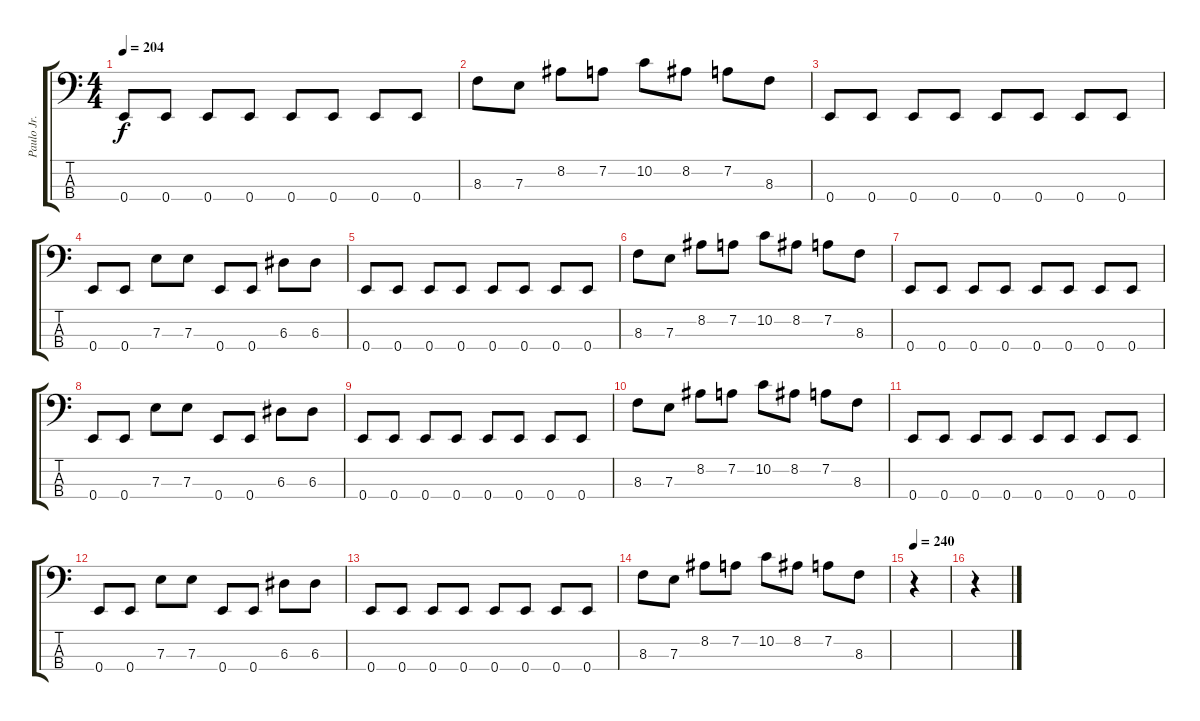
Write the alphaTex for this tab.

\track ("Paulo Jr." "Paulo Jr.") {instrument electricbasspick}
\staff {score tabs}
\tuning (G2 D2 A1 E1) {hide}
\ts (4 4)
\tempo 204
\clef f4
\ks c
0.4.8{dy f} 0.4.8 0.4.8 0.4.8 0.4.8 0.4.8 0.4.8 0.4.8 |
8.3.8 7.3.8 8.2.8 7.2.8 10.2.8 8.2.8 7.2.8 8.3.8 |
0.4.8 0.4.8 0.4.8 0.4.8 0.4.8 0.4.8 0.4.8 0.4.8 |
0.4.8 0.4.8 7.3.8 7.3.8 0.4.8 0.4.8 6.3.8 6.3.8 |
0.4.8 0.4.8 0.4.8 0.4.8 0.4.8 0.4.8 0.4.8 0.4.8 |
8.3.8 7.3.8 8.2.8 7.2.8 10.2.8 8.2.8 7.2.8 8.3.8 |
0.4.8 0.4.8 0.4.8 0.4.8 0.4.8 0.4.8 0.4.8 0.4.8 |
0.4.8 0.4.8 7.3.8 7.3.8 0.4.8 0.4.8 6.3.8 6.3.8 |
0.4.8 0.4.8 0.4.8 0.4.8 0.4.8 0.4.8 0.4.8 0.4.8 |
8.3.8 7.3.8 8.2.8 7.2.8 10.2.8 8.2.8 7.2.8 8.3.8 |
0.4.8 0.4.8 0.4.8 0.4.8 0.4.8 0.4.8 0.4.8 0.4.8 |
0.4.8 0.4.8 7.3.8 7.3.8 0.4.8 0.4.8 6.3.8 6.3.8 |
0.4.8 0.4.8 0.4.8 0.4.8 0.4.8 0.4.8 0.4.8 0.4.8 |
8.3.8 7.3.8 8.2.8 7.2.8 10.2.8 8.2.8 7.2.8 8.3.8 |
\tempo 240
r.4 |
r.4
